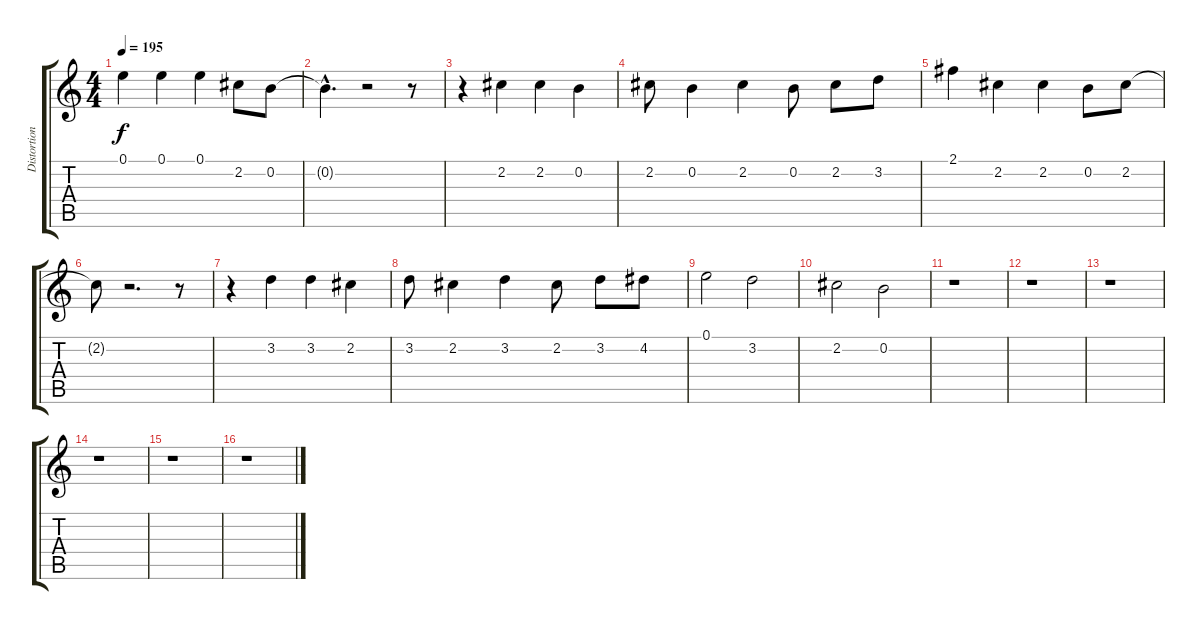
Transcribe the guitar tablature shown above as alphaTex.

\track ("Distortion II" "Distortion") {instrument distortionguitar}
\staff {score tabs}
\tuning (E4 B3 G3 D3 A2 D2) {hide}
\ts (4 4)
\tempo 195
\clef g2
\ks c
0.1.4{dy f} 0.1.4 0.1.4 2.2.8 0.2.8 |
0.2{hac t}.4{d} r.2 r.8 |
r.4 2.2.4 2.2.4 0.2.4 |
2.2.8 0.2.4 2.2.4 0.2.8 2.2.8 3.2.8 |
2.1.4 2.2.4 2.2.4 0.2.8 2.2.8 |
2.2{t}.8 r.2{d} r.8 |
r.4 3.2.4 3.2.4 2.2.4 |
3.2.8 2.2.4 3.2.4 2.2.8 3.2.8 4.2.8 |
0.1.2 3.2.2 |
2.2.2 0.2.2 |
r.1 |
r.1 |
r.1 |
r.1 |
r.1 |
r.1
